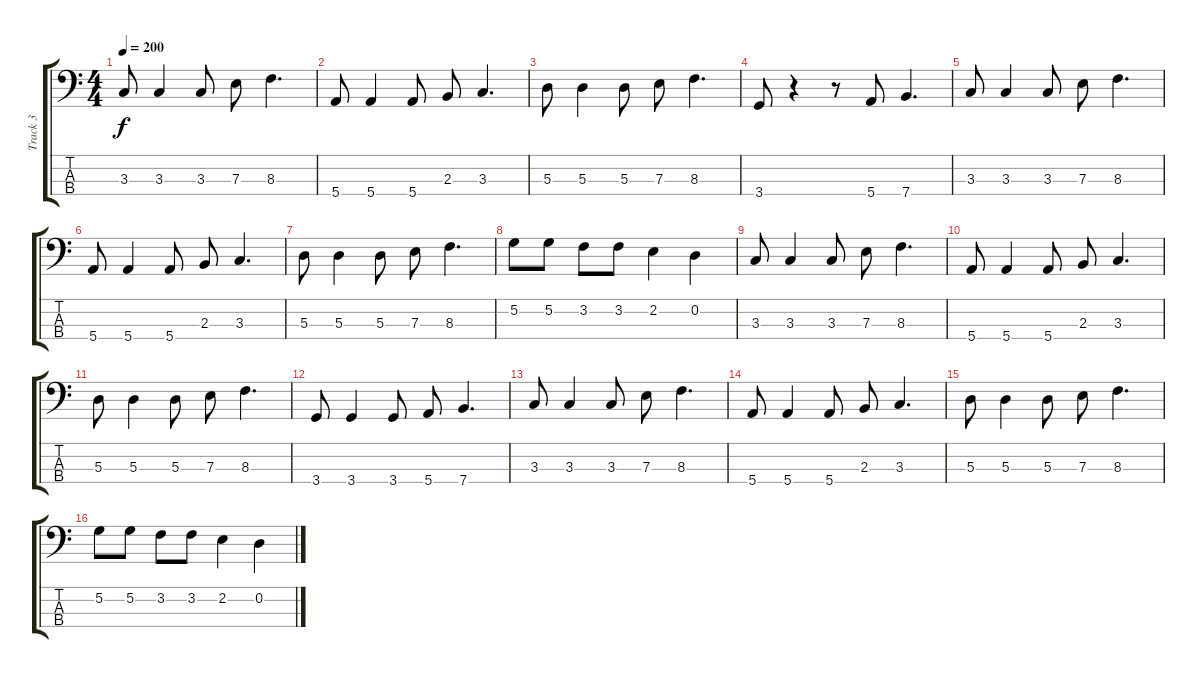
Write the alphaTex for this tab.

\track ("Track 3" "Track 3") {instrument electricbassfinger}
\staff {score tabs}
\tuning (G2 D2 A1 E1) {hide}
\ts (4 4)
\tempo 200
\clef f4
\ks c
3.3.8{dy f} 3.3.4 3.3.8 7.3.8 8.3.4{d} |
5.4.8 5.4.4 5.4.8 2.3.8 3.3.4{d} |
5.3.8 5.3.4 5.3.8 7.3.8 8.3.4{d} |
3.4.8 r.4 r.8 5.4.8 7.4.4{d} |
3.3.8 3.3.4 3.3.8 7.3.8 8.3.4{d} |
5.4.8 5.4.4 5.4.8 2.3.8 3.3.4{d} |
5.3.8 5.3.4 5.3.8 7.3.8 8.3.4{d} |
5.2.8 5.2.8 3.2.8 3.2.8 2.2.4 0.2.4 |
3.3.8 3.3.4 3.3.8 7.3.8 8.3.4{d} |
5.4.8 5.4.4 5.4.8 2.3.8 3.3.4{d} |
5.3.8 5.3.4 5.3.8 7.3.8 8.3.4{d} |
3.4.8 3.4.4 3.4.8 5.4.8 7.4.4{d} |
3.3.8 3.3.4 3.3.8 7.3.8 8.3.4{d} |
5.4.8 5.4.4 5.4.8 2.3.8 3.3.4{d} |
5.3.8 5.3.4 5.3.8 7.3.8 8.3.4{d} |
5.2.8 5.2.8 3.2.8 3.2.8 2.2.4 0.2.4
